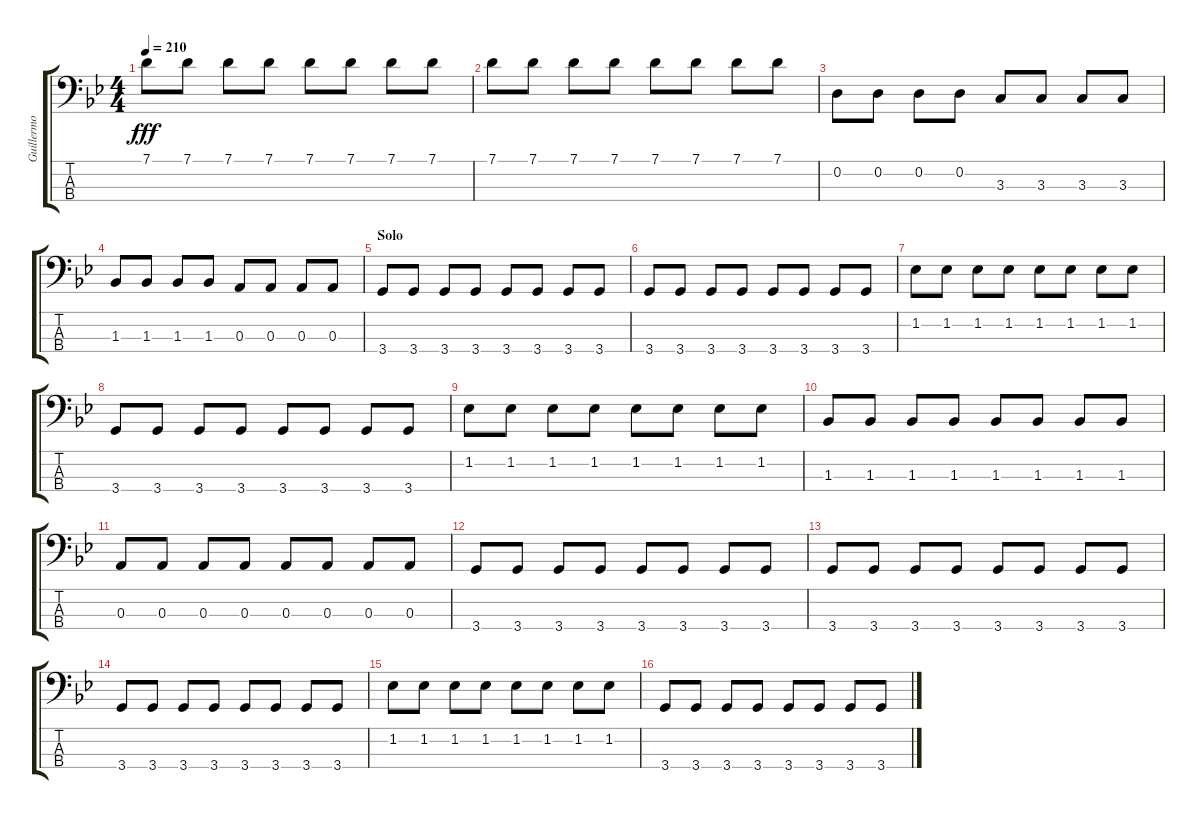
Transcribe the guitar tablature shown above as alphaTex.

\track ("Guillermo Sanchez" "Guillermo ") {instrument electricbassfinger}
\staff {score tabs}
\tuning (G2 D2 A1 E1) {hide}
\ts (4 4)
\tempo 210
\clef f4
\ks gminor
7.1.8{dy fff} 7.1.8 7.1.8 7.1.8 7.1.8 7.1.8 7.1.8 7.1.8 |
7.1.8 7.1.8 7.1.8 7.1.8 7.1.8 7.1.8 7.1.8 7.1.8 |
0.2.8 0.2.8 0.2.8 0.2.8 3.3.8 3.3.8 3.3.8 3.3.8 |
1.3.8 1.3.8 1.3.8 1.3.8 0.3.8 0.3.8 0.3.8 0.3.8 |
\section ("" "Solo")
3.4.8 3.4.8 3.4.8 3.4.8 3.4.8 3.4.8 3.4.8 3.4.8 |
3.4.8 3.4.8 3.4.8 3.4.8 3.4.8 3.4.8 3.4.8 3.4.8 |
1.2.8 1.2.8 1.2.8 1.2.8 1.2.8 1.2.8 1.2.8 1.2.8 |
3.4.8 3.4.8 3.4.8 3.4.8 3.4.8 3.4.8 3.4.8 3.4.8 |
1.2.8 1.2.8 1.2.8 1.2.8 1.2.8 1.2.8 1.2.8 1.2.8 |
1.3.8 1.3.8 1.3.8 1.3.8 1.3.8 1.3.8 1.3.8 1.3.8 |
0.3.8 0.3.8 0.3.8 0.3.8 0.3.8 0.3.8 0.3.8 0.3.8 |
3.4.8 3.4.8 3.4.8 3.4.8 3.4.8 3.4.8 3.4.8 3.4.8 |
3.4.8 3.4.8 3.4.8 3.4.8 3.4.8 3.4.8 3.4.8 3.4.8 |
3.4.8 3.4.8 3.4.8 3.4.8 3.4.8 3.4.8 3.4.8 3.4.8 |
1.2.8 1.2.8 1.2.8 1.2.8 1.2.8 1.2.8 1.2.8 1.2.8 |
3.4.8 3.4.8 3.4.8 3.4.8 3.4.8 3.4.8 3.4.8 3.4.8
